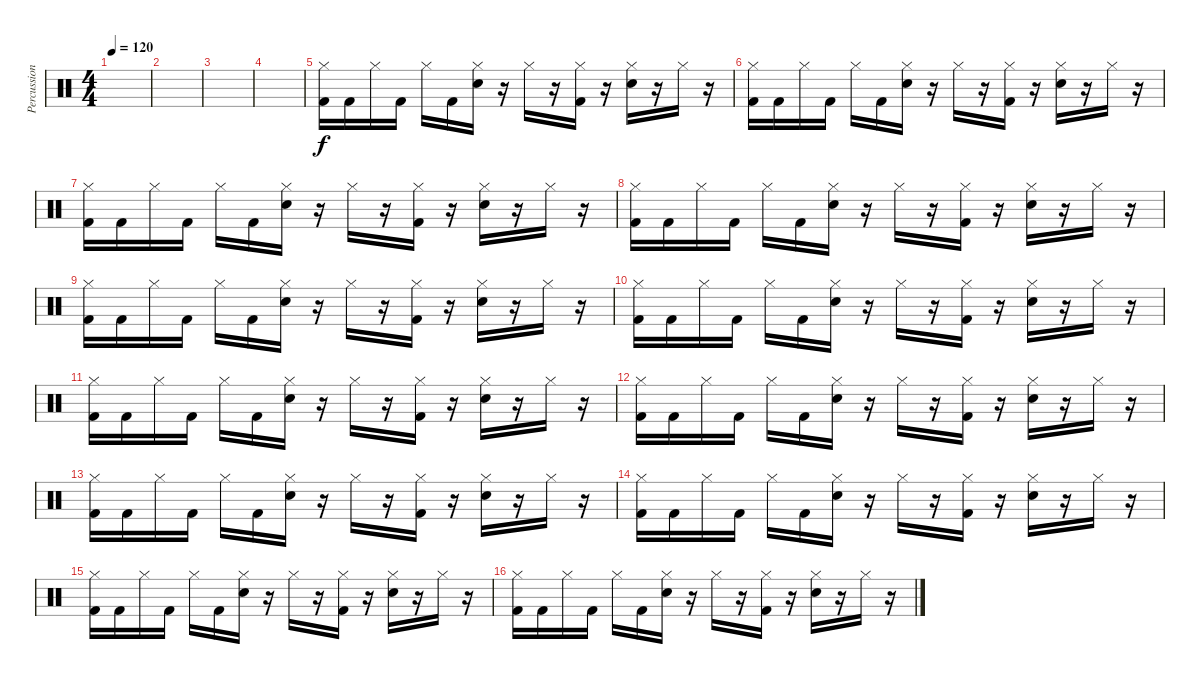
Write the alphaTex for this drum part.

\track ("Percussion" "Percussion") {instrument percussion}
\staff {score}
\articulation defaults
\ts (4 4)
\tempo 120
\clef neutral
\ks c
|
|
|
|
("Hi-Hat (closed)" "Kick (hit) 2").16 "Kick (hit) 2".16 "Hi-Hat (closed)".16 "Kick (hit) 2".16 "Hi-Hat (closed)".16 "Kick (hit) 2".16 ("Hi-Hat (closed)" "Electric Snare (hit)").16 r.16 "Hi-Hat (closed)".16 r.16 ("Hi-Hat (closed)" "Kick (hit) 2").16 r.16 ("Hi-Hat (closed)" "Electric Snare (hit)").16 r.16 "Hi-Hat (closed)".16 r.16 |
("Hi-Hat (closed)" "Kick (hit) 2").16 "Kick (hit) 2".16 "Hi-Hat (closed)".16 "Kick (hit) 2".16 "Hi-Hat (closed)".16 "Kick (hit) 2".16 ("Hi-Hat (closed)" "Electric Snare (hit)").16 r.16 "Hi-Hat (closed)".16 r.16 ("Hi-Hat (closed)" "Kick (hit) 2").16 r.16 ("Hi-Hat (closed)" "Electric Snare (hit)").16 r.16 "Hi-Hat (closed)".16 r.16 |
("Hi-Hat (closed)" "Kick (hit) 2").16 "Kick (hit) 2".16 "Hi-Hat (closed)".16 "Kick (hit) 2".16 "Hi-Hat (closed)".16 "Kick (hit) 2".16 ("Hi-Hat (closed)" "Electric Snare (hit)").16 r.16 "Hi-Hat (closed)".16 r.16 ("Hi-Hat (closed)" "Kick (hit) 2").16 r.16 ("Hi-Hat (closed)" "Electric Snare (hit)").16 r.16 "Hi-Hat (closed)".16 r.16 |
("Hi-Hat (closed)" "Kick (hit) 2").16 "Kick (hit) 2".16 "Hi-Hat (closed)".16 "Kick (hit) 2".16 "Hi-Hat (closed)".16 "Kick (hit) 2".16 ("Hi-Hat (closed)" "Electric Snare (hit)").16 r.16 "Hi-Hat (closed)".16 r.16 ("Hi-Hat (closed)" "Kick (hit) 2").16 r.16 ("Hi-Hat (closed)" "Electric Snare (hit)").16 r.16 "Hi-Hat (closed)".16 r.16 |
("Hi-Hat (closed)" "Kick (hit) 2").16 "Kick (hit) 2".16 "Hi-Hat (closed)".16 "Kick (hit) 2".16 "Hi-Hat (closed)".16 "Kick (hit) 2".16 ("Hi-Hat (closed)" "Electric Snare (hit)").16 r.16 "Hi-Hat (closed)".16 r.16 ("Hi-Hat (closed)" "Kick (hit) 2").16 r.16 ("Hi-Hat (closed)" "Electric Snare (hit)").16 r.16 "Hi-Hat (closed)".16 r.16 |
("Hi-Hat (closed)" "Kick (hit) 2").16 "Kick (hit) 2".16 "Hi-Hat (closed)".16 "Kick (hit) 2".16 "Hi-Hat (closed)".16 "Kick (hit) 2".16 ("Hi-Hat (closed)" "Electric Snare (hit)").16 r.16 "Hi-Hat (closed)".16 r.16 ("Hi-Hat (closed)" "Kick (hit) 2").16 r.16 ("Hi-Hat (closed)" "Electric Snare (hit)").16 r.16 "Hi-Hat (closed)".16 r.16 |
("Hi-Hat (closed)" "Kick (hit) 2").16 "Kick (hit) 2".16 "Hi-Hat (closed)".16 "Kick (hit) 2".16 "Hi-Hat (closed)".16 "Kick (hit) 2".16 ("Hi-Hat (closed)" "Electric Snare (hit)").16 r.16 "Hi-Hat (closed)".16 r.16 ("Hi-Hat (closed)" "Kick (hit) 2").16 r.16 ("Hi-Hat (closed)" "Electric Snare (hit)").16 r.16 "Hi-Hat (closed)".16 r.16 |
("Hi-Hat (closed)" "Kick (hit) 2").16 "Kick (hit) 2".16 "Hi-Hat (closed)".16 "Kick (hit) 2".16 "Hi-Hat (closed)".16 "Kick (hit) 2".16 ("Hi-Hat (closed)" "Electric Snare (hit)").16 r.16 "Hi-Hat (closed)".16 r.16 ("Hi-Hat (closed)" "Kick (hit) 2").16 r.16 ("Hi-Hat (closed)" "Electric Snare (hit)").16 r.16 "Hi-Hat (closed)".16 r.16 |
("Hi-Hat (closed)" "Kick (hit) 2").16 "Kick (hit) 2".16 "Hi-Hat (closed)".16 "Kick (hit) 2".16 "Hi-Hat (closed)".16 "Kick (hit) 2".16 ("Hi-Hat (closed)" "Electric Snare (hit)").16 r.16 "Hi-Hat (closed)".16 r.16 ("Hi-Hat (closed)" "Kick (hit) 2").16 r.16 ("Hi-Hat (closed)" "Electric Snare (hit)").16 r.16 "Hi-Hat (closed)".16 r.16 |
("Hi-Hat (closed)" "Kick (hit) 2").16 "Kick (hit) 2".16 "Hi-Hat (closed)".16 "Kick (hit) 2".16 "Hi-Hat (closed)".16 "Kick (hit) 2".16 ("Hi-Hat (closed)" "Electric Snare (hit)").16 r.16 "Hi-Hat (closed)".16 r.16 ("Hi-Hat (closed)" "Kick (hit) 2").16 r.16 ("Hi-Hat (closed)" "Electric Snare (hit)").16 r.16 "Hi-Hat (closed)".16 r.16 |
("Hi-Hat (closed)" "Kick (hit) 2").16 "Kick (hit) 2".16 "Hi-Hat (closed)".16 "Kick (hit) 2".16 "Hi-Hat (closed)".16 "Kick (hit) 2".16 ("Hi-Hat (closed)" "Electric Snare (hit)").16 r.16 "Hi-Hat (closed)".16 r.16 ("Hi-Hat (closed)" "Kick (hit) 2").16 r.16 ("Hi-Hat (closed)" "Electric Snare (hit)").16 r.16 "Hi-Hat (closed)".16 r.16 |
("Hi-Hat (closed)" "Kick (hit) 2").16 "Kick (hit) 2".16 "Hi-Hat (closed)".16 "Kick (hit) 2".16 "Hi-Hat (closed)".16 "Kick (hit) 2".16 ("Hi-Hat (closed)" "Electric Snare (hit)").16 r.16 "Hi-Hat (closed)".16 r.16 ("Hi-Hat (closed)" "Kick (hit) 2").16 r.16 ("Hi-Hat (closed)" "Electric Snare (hit)").16 r.16 "Hi-Hat (closed)".16 r.16
